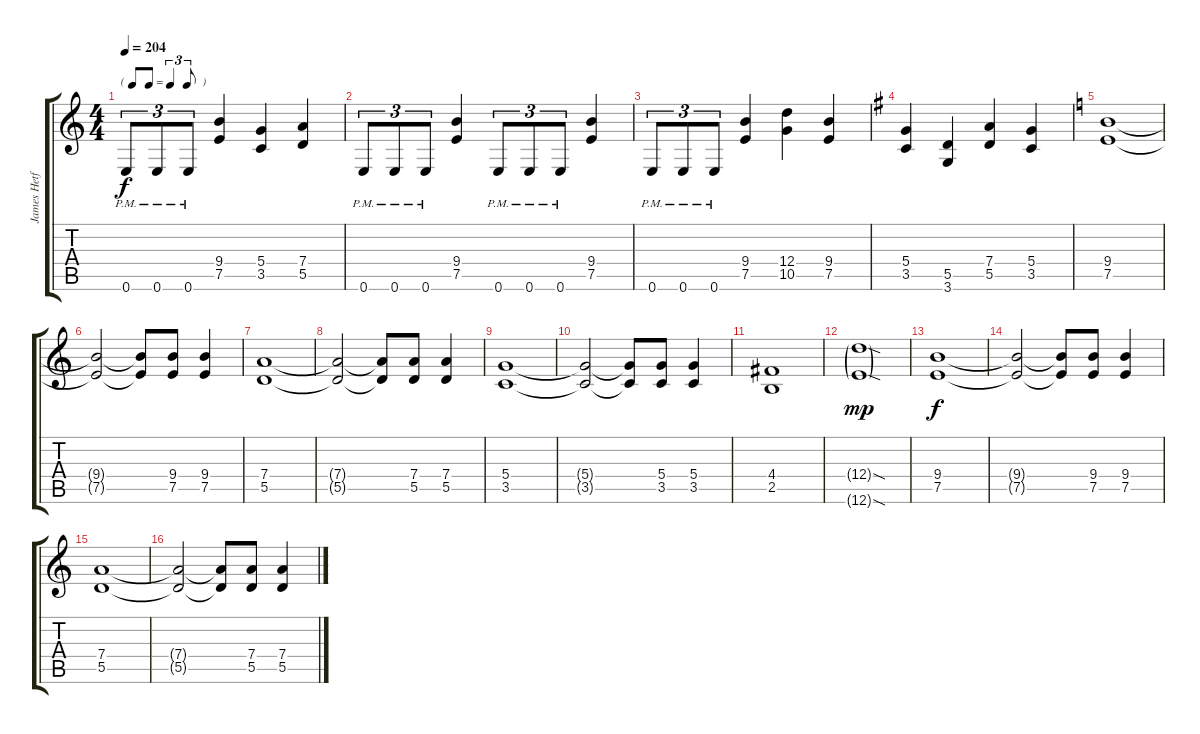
\track ("James Hetfield" "James Hetf") {instrument distortionguitar}
\staff {score tabs}
\tuning (E4 B3 G3 D3 A2 E2) {hide}
\ts (4 4)
\tf triplet8th
\tempo 204
\clef g2
\ks c
0.6{pm}.8{tu (3 2) dy f} 0.6{pm}.8{tu (3 2)} 0.6{pm}.8{tu (3 2)} (9.4 7.5).4 (5.4 3.5).4 (7.4 5.5).4 |
0.6{pm}.8{tu (3 2)} 0.6{pm}.8{tu (3 2)} 0.6{pm}.8{tu (3 2)} (9.4 7.5).4 0.6{pm}.8{tu (3 2)} 0.6{pm}.8{tu (3 2)} 0.6{pm}.8{tu (3 2)} (9.4 7.5).4 |
0.6{pm}.8{tu (3 2)} 0.6{pm}.8{tu (3 2)} 0.6{pm}.8{tu (3 2)} (9.4 7.5).4 (12.4 10.5).4 (9.4 7.5).4 |
\ks eminor
(5.4 3.5).4 (5.5 3.6).4 (7.4 5.5).4 (5.4 3.5).4 |
\ks c
(9.4 7.5).1 |
(9.4{t} 7.5{t}).2 (9.4{t} 7.5{t}).8 (9.4 7.5).8 (9.4 7.5).4 |
(7.4 5.5).1 |
(7.4{t} 5.5{t}).2 (7.4{t} 5.5{t}).8 (7.4 5.5).8 (7.4 5.5).4 |
(5.4 3.5).1 |
(5.4{t} 3.5{t}).2 (5.4{t} 3.5{t}).8 (5.4 3.5).8 (5.4 3.5).4 |
(4.4 2.5).1 |
(12.4{sod g} 12.6{sod g}).1{dy mp} |
(9.4 7.5).1{dy f} |
(9.4{t} 7.5{t}).2 (9.4{t} 7.5{t}).8 (9.4 7.5).8 (9.4 7.5).4 |
(7.4 5.5).1 |
(7.4{t} 5.5{t}).2 (7.4{t} 5.5{t}).8 (7.4 5.5).8 (7.4 5.5).4
